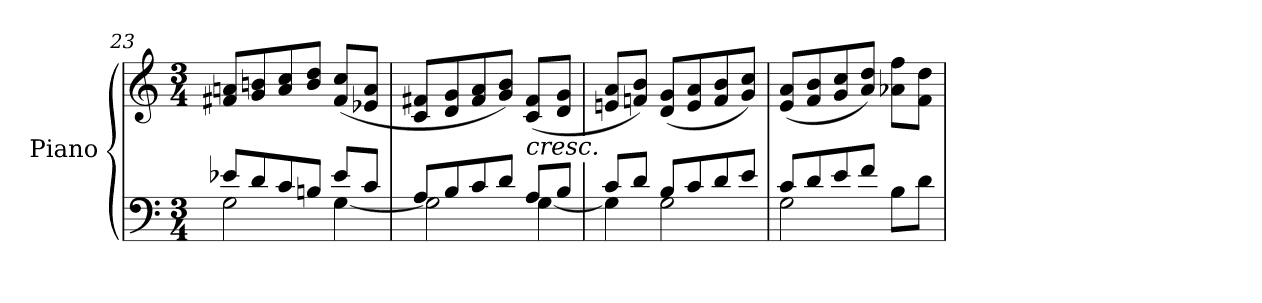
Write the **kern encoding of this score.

**kern	**kern
*part1	*part1
*staff2	*staff1
*I"Piano	*
*I'Pno.	*
*clefF4	*clefG2
*k[]	*k[]
*M3/4	*M3/4
=23	=23
*^	*
8e-X/L	2G\	8f#X/ 8an/L
8d/	.	8g/ 8bn/
8c/	.	8a/ 8cc/
8Bn/J	.	8b/ 8dd/J
8e-/L	[4G\	(<8f#/ 8cc/L
8c/J	.	8e-X/ 8a/J
=24	=24	=24
8A/L	2G\]	8c/ 8f#X/L
8B/	.	8d/ 8g/
8c/	.	8f#/ 8a/
8d/J	.	8g/ 8b/J)
!	!	!LO:TX:b:i:t=cresc.
8A/L	[4G\	(<8c/ 8f#/L
8B/J	.	8d/ 8g/J
!!LO:LB:g=z
=25	=25	=25
8c/L	4G\]	8en/ 8a/L
8d/J	.	8fn/ 8b/J)
8B/L	2G\	(<8d/ 8g/L
8c/	.	8e/ 8a/
8d/	.	8f/ 8b/
8e/J	.	8g/ 8cc/J)
=26	=26	=26
8c/L	2G\	(<8e/ 8a/L
8d/	.	8f/ 8b/
8e/	.	8g/ 8cc/
8f/J	.	8a/ 8dd/J)
8B\L	4ryy	8a-X\ 8ff\L
8d\J	.	8f\ 8dd\J
*v	*v	*
=	=
*-	*-
